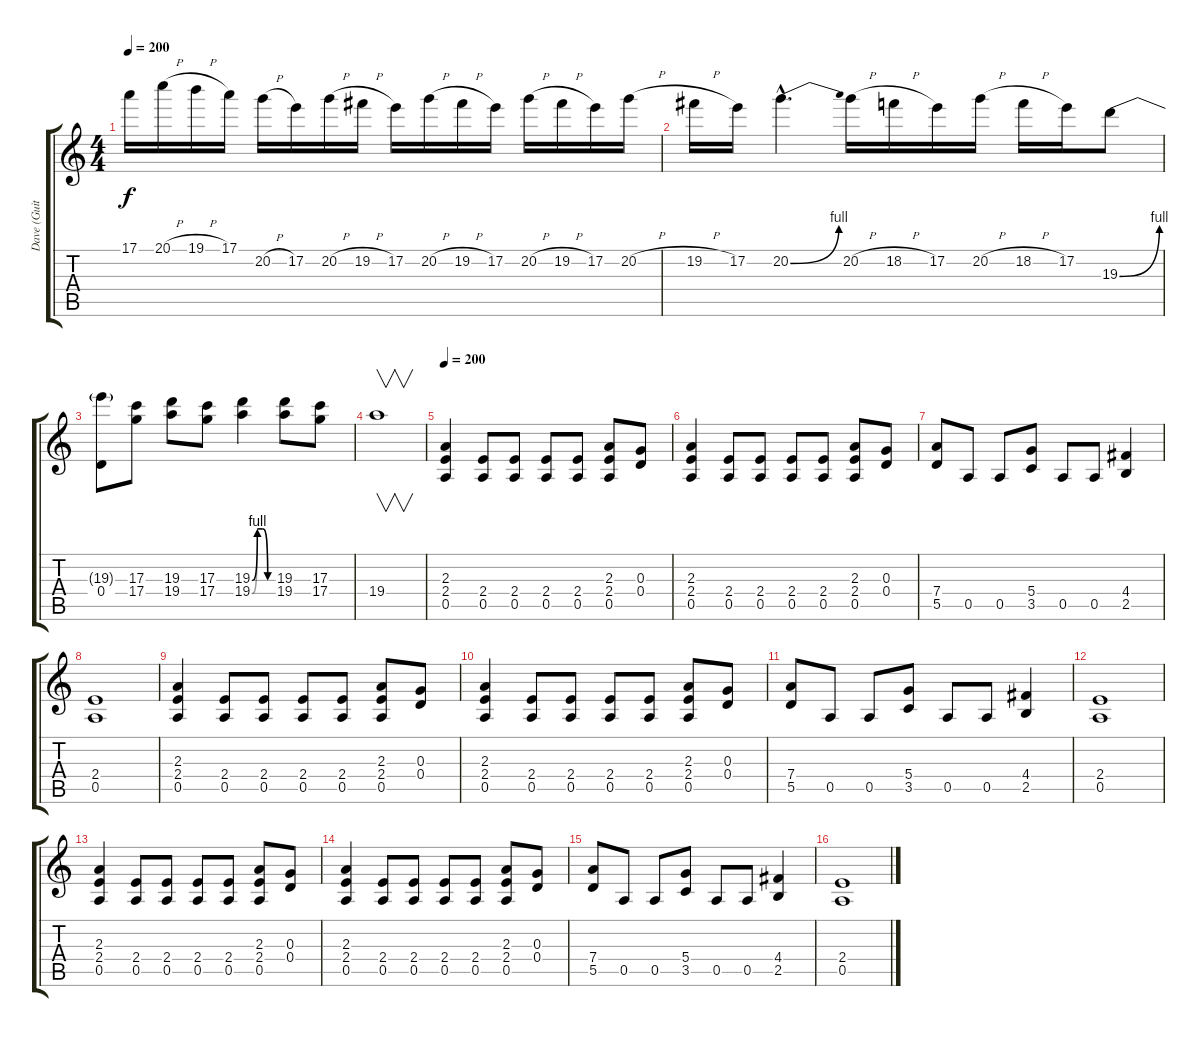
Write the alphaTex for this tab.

\track ("Dave (Guitar 1)" "Dave (Guit") {instrument distortionguitar}
\staff {score tabs}
\tuning (E4 B3 G3 D3 A2 E2) {hide}
\ts (4 4)
\tempo 200
\clef g2
\ks c
17.1.16{dy f} 20.1{h}.16 19.1{h}.16 17.1.16 20.2{h}.16 17.2.16 20.2{h}.16 19.2{h}.16 17.2.16 20.2{h}.16 19.2{h}.16 17.2.16 20.2{h}.16 19.2{h}.16 17.2.16 20.2{h}.16 |
19.2{h}.16 17.2.16 20.2{be (bend 0 0 60 4) hac}.4{d} 20.2{h}.16 18.2{h}.16 17.2.16 20.2{h}.16 18.2{h}.16 17.2.16 19.3{be (bend 0 0 60 4)}.8 |
(19.3{t} 0.4).8 (17.3 17.4).8 (19.3 19.4).8 (17.3 17.4).8 (19.3{be (custom 0 0 15 4 30 4 45 0 60 0)} 19.4{be (custom 0 0 15 4 30 4 45 0 60 0)}).4 (19.3 19.4).8 (17.3 17.4).8 |
19.4.1{v} |
\tempo 200
(2.3 2.4 0.5).4{volume 8} (2.4 0.5).8 (2.4 0.5).8 (2.4 0.5).8 (2.4 0.5).8 (2.3 2.4 0.5).8 (0.3 0.4).8 |
(2.3 2.4 0.5).4 (2.4 0.5).8 (2.4 0.5).8 (2.4 0.5).8 (2.4 0.5).8 (2.3 2.4 0.5).8 (0.3 0.4).8 |
(7.4 5.5).8 0.5.8 0.5.8 (5.4 3.5).8 0.5.8 0.5.8 (4.4 2.5).4 |
(2.4 0.5).1 |
(2.3 2.4 0.5).4 (2.4 0.5).8 (2.4 0.5).8 (2.4 0.5).8 (2.4 0.5).8 (2.3 2.4 0.5).8 (0.3 0.4).8 |
(2.3 2.4 0.5).4 (2.4 0.5).8 (2.4 0.5).8 (2.4 0.5).8 (2.4 0.5).8 (2.3 2.4 0.5).8 (0.3 0.4).8 |
(7.4 5.5).8 0.5.8 0.5.8 (5.4 3.5).8 0.5.8 0.5.8 (4.4 2.5).4 |
(2.4 0.5).1 |
(2.3 2.4 0.5).4 (2.4 0.5).8 (2.4 0.5).8 (2.4 0.5).8 (2.4 0.5).8 (2.3 2.4 0.5).8 (0.3 0.4).8 |
(2.3 2.4 0.5).4 (2.4 0.5).8 (2.4 0.5).8 (2.4 0.5).8 (2.4 0.5).8 (2.3 2.4 0.5).8 (0.3 0.4).8 |
(7.4 5.5).8 0.5.8 0.5.8 (5.4 3.5).8 0.5.8 0.5.8 (4.4 2.5).4 |
(2.4 0.5).1
